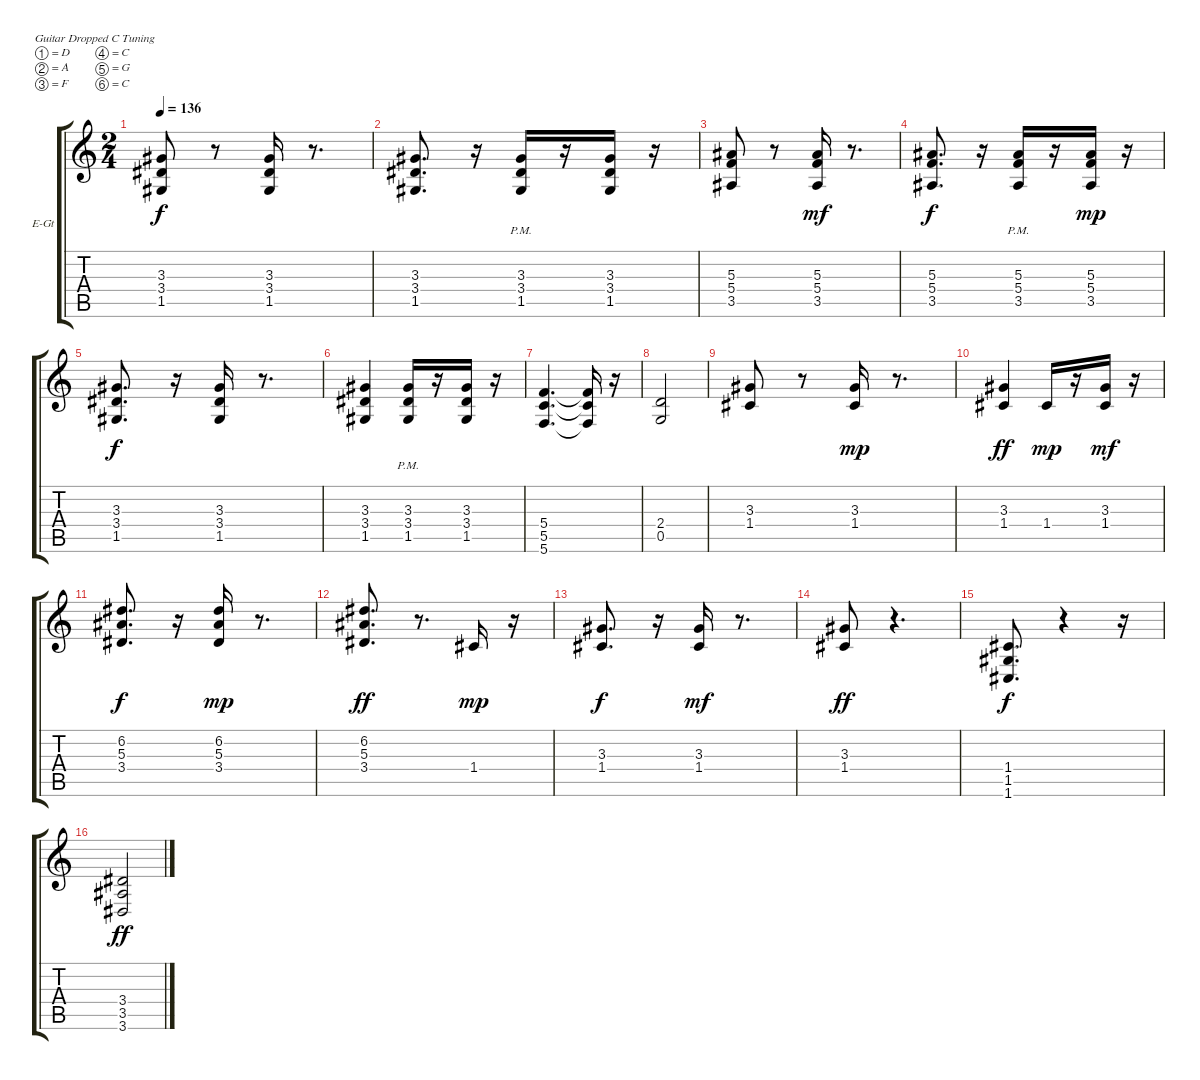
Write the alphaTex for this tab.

\bracketExtendMode groupsimilarinstruments
\firstSystemTrackNameOrientation horizontal
\otherSystemsTrackNameOrientation horizontal
\track ("guitar prinicpal (original)" "E-Gt") {instrument distortionguitar}
\staff {score tabs}
\tuning (D4 A3 F3 C3 G2 C2)
\ts (2 4)
\tempo 136
\clef g2
\scale
0.5
\ks c
(3.3 3.4 1.5).8{dy f} r.8 (3.3 3.4 1.5).16 r.8{d} |
\scale
0.5 (3.3 3.4 1.5).8{d} r.16 (3.3{pm} 3.4{pm} 1.5{pm}).16 r.16 (3.3 3.4 1.5).16 r.16 |
\scale
0.5 (5.3 5.4 3.5).8 r.8 (5.3 5.4 3.5).16{dy mf} r.8{d} |
\scale
0.5 (5.3 5.4 3.5).8{d dy f} r.16 (5.3{pm} 5.4{pm} 3.5{pm}).16 r.16 (5.3 5.4 3.5).16{dy mp} r.16 |
\scale
0.5 (3.3 3.4 1.5).8{d dy f} r.16 (3.3 3.4 1.5).16 r.8{d} |
\scale
0.5 (3.3 3.4 1.5).4 (3.3{pm} 3.4{pm} 1.5{pm}).16 r.16 (3.3 3.4 1.5).16 r.16 |
\scale
0.5 (5.4 5.5 5.6).4{d} (5.4{t} 5.5{t} 5.6{t}).16 r.16 |
\scale
0.5 (2.4 0.5).2 |
\scale
0.5 (3.3 1.4).8 r.8 (3.3 1.4).16{dy mp} r.8{d} |
\scale
0.5 (3.3 1.4).4{dy ff} 1.4.16{dy mp} r.16 (3.3 1.4).16{dy mf} r.16 |
\scale
0.5 (6.2 5.3 3.4).8{d dy f} r.16 (6.2 5.3 3.4).16{dy mp} r.8{d} |
\scale
0.5 (6.2 5.3 3.4).8{d dy ff} r.8{d} 1.4.16{dy mp} r.16 |
\scale
0.5 (3.3 1.4).8{d dy f} r.16 (3.3 1.4).16{dy mf} r.8{d} |
\scale
0.5 (3.3 1.4).8{dy ff} r.4{d} |
\scale
0.5 (1.4 1.5 1.6).8{d dy f} r.4 r.16 |
\scale
0.5 (3.4 3.5 3.6).2{dy ff}
